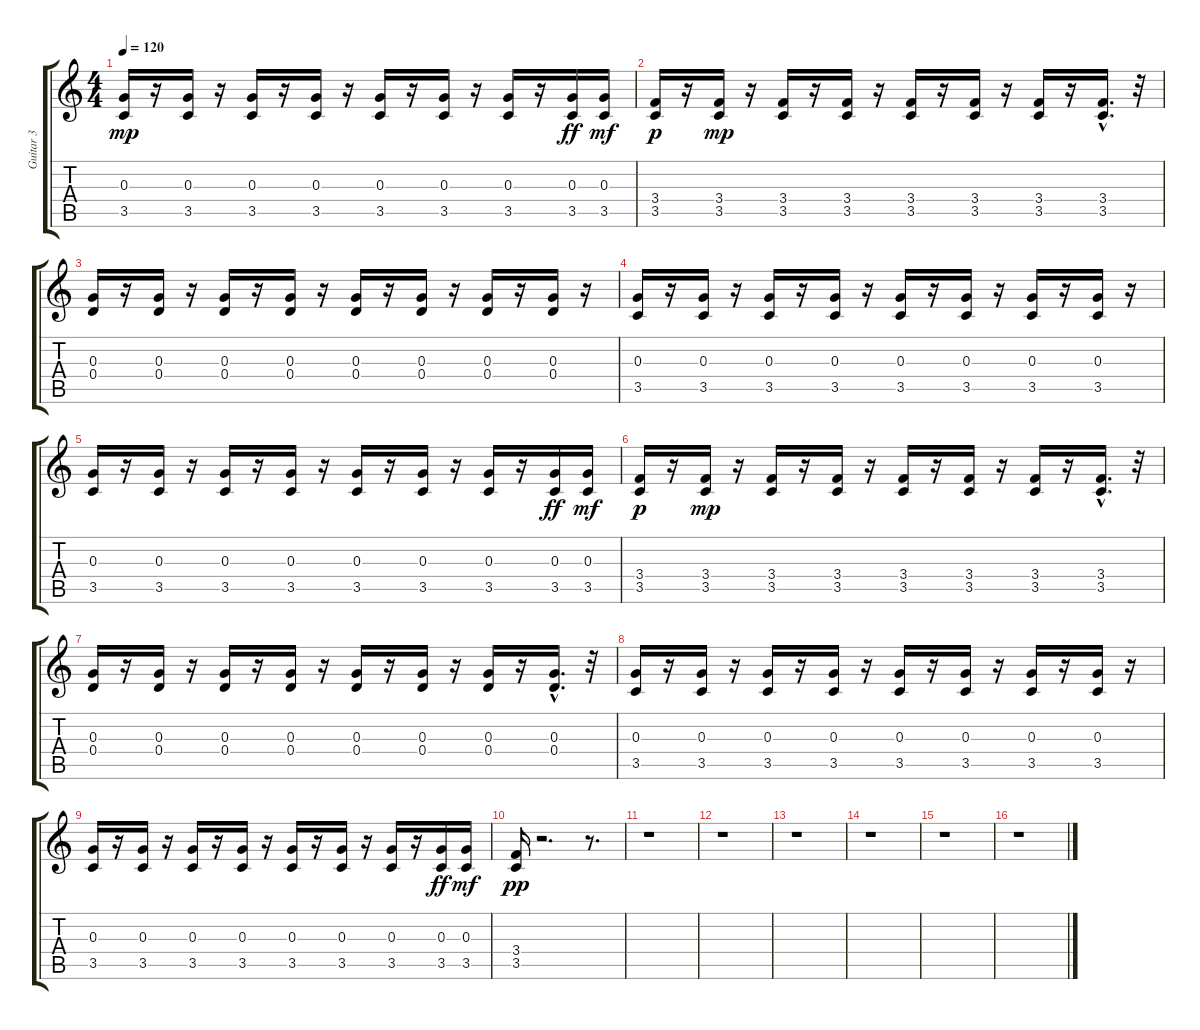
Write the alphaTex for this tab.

\track ("Guitar 3" "Guitar 3") {instrument electricguitarmuted}
\staff {score tabs}
\tuning (E4 B3 G3 D3 A2 E2) {hide}
\ts (4 4)
\tempo 120
\clef g2
\ks c
(0.3 3.5).16{dy mp} r.16 (0.3 3.5).16 r.16 (0.3 3.5).16 r.16 (0.3 3.5).16 r.16 (0.3 3.5).16 r.16 (0.3 3.5).16 r.16 (0.3 3.5).16 r.16 (0.3 3.5).16{dy ff} (0.3 3.5).16{dy mf} |
(3.4 3.5).16{dy p} r.16 (3.4 3.5).16{dy mp} r.16 (3.4 3.5).16 r.16 (3.4 3.5).16 r.16 (3.4 3.5).16 r.16 (3.4 3.5).16 r.16 (3.4 3.5).16 r.16 (3.4{hac} 3.5).16{d} r.32 |
(0.3 0.4).16 r.16 (0.3 0.4).16 r.16 (0.3 0.4).16 r.16 (0.3 0.4).16 r.16 (0.3 0.4).16 r.16 (0.3 0.4).16 r.16 (0.3 0.4).16 r.16 (0.3 0.4).16 r.16 |
(0.3 3.5).16 r.16 (0.3 3.5).16 r.16 (0.3 3.5).16 r.16 (0.3 3.5).16 r.16 (0.3 3.5).16 r.16 (0.3 3.5).16 r.16 (0.3 3.5).16 r.16 (0.3 3.5).16 r.16 |
(0.3 3.5).16 r.16 (0.3 3.5).16 r.16 (0.3 3.5).16 r.16 (0.3 3.5).16 r.16 (0.3 3.5).16 r.16 (0.3 3.5).16 r.16 (0.3 3.5).16 r.16 (0.3 3.5).16{dy ff} (0.3 3.5).16{dy mf} |
(3.4 3.5).16{dy p} r.16 (3.4 3.5).16{dy mp} r.16 (3.4 3.5).16 r.16 (3.4 3.5).16 r.16 (3.4 3.5).16 r.16 (3.4 3.5).16 r.16 (3.4 3.5).16 r.16 (3.4{hac} 3.5{hac}).16{d} r.32 |
(0.3 0.4).16 r.16 (0.3 0.4).16 r.16 (0.3 0.4).16 r.16 (0.3 0.4).16 r.16 (0.3 0.4).16 r.16 (0.3 0.4).16 r.16 (0.3 0.4).16 r.16 (0.3{hac} 0.4{hac}).16{d} r.32 |
(0.3 3.5).16 r.16 (0.3 3.5).16 r.16 (0.3 3.5).16 r.16 (0.3 3.5).16 r.16 (0.3 3.5).16 r.16 (0.3 3.5).16 r.16 (0.3 3.5).16 r.16 (0.3 3.5).16 r.16 |
(0.3 3.5).16 r.16 (0.3 3.5).16 r.16 (0.3 3.5).16 r.16 (0.3 3.5).16 r.16 (0.3 3.5).16 r.16 (0.3 3.5).16 r.16 (0.3 3.5).16 r.16 (0.3 3.5).16{dy ff} (0.3 3.5).16{dy mf} |
(3.4 3.5).16{dy pp} r.2{d} r.8{d} |
r.1 |
r.1 |
r.1 |
r.1 |
r.1 |
r.1
